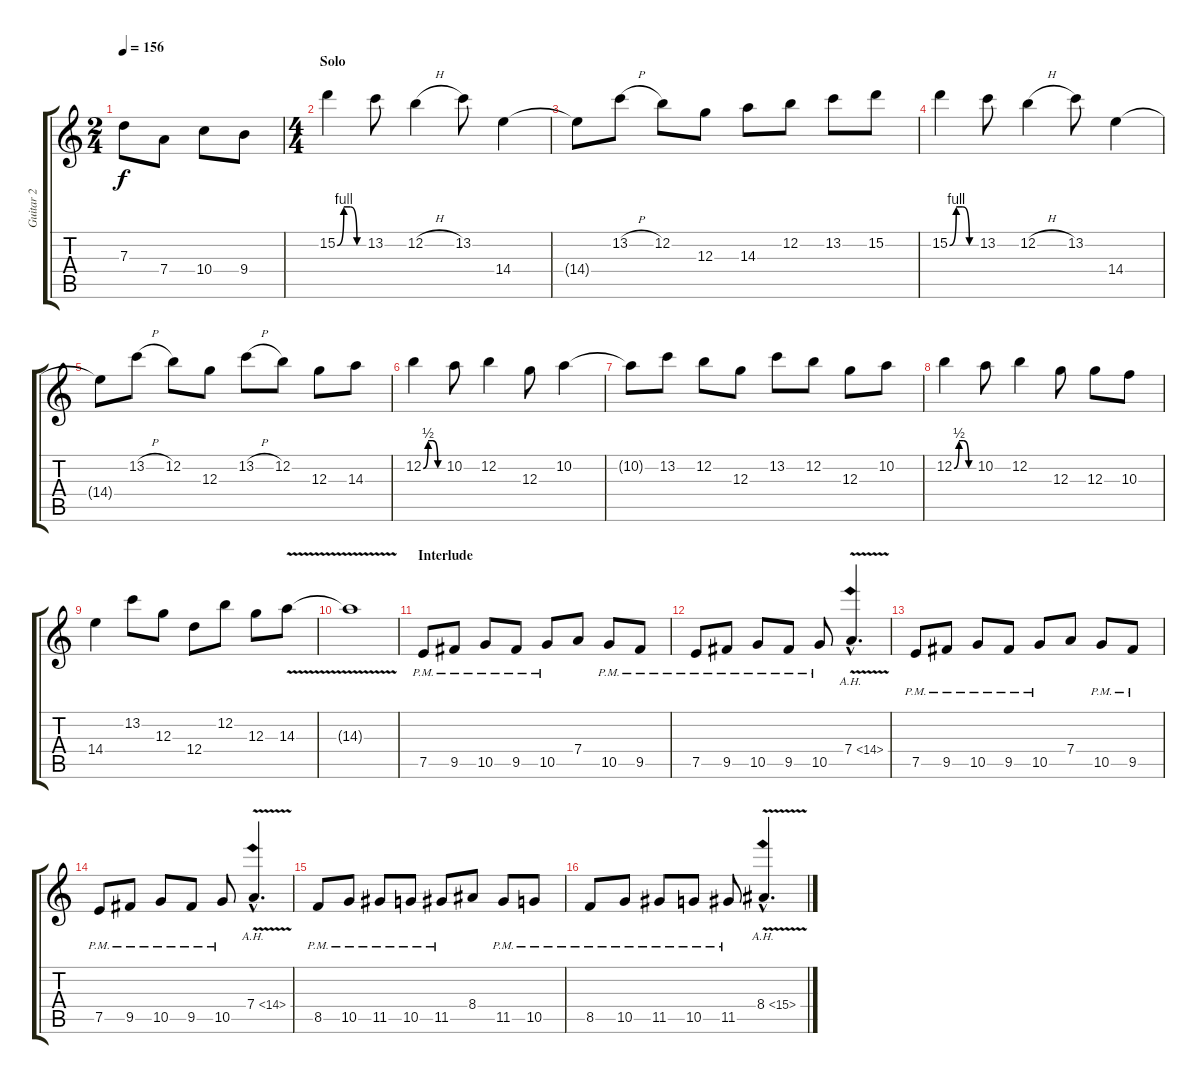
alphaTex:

\track ("Guitar 2" "Guitar 2") {instrument overdrivenguitar}
\staff {score tabs}
\tuning (E4 B3 G3 D3 A2 E2) {hide}
\ts (2 4)
\tempo 156
\clef g2
\ks c
7.3.8{dy f} 7.4.8 10.4.8 9.4.8 |
\ts (4 4)
\section ("" "Solo")
15.2{be (custom 0 0 15 4 30 4 45 0 60 0)}.4 13.2.8 12.2{h}.4 13.2.8 14.4.4 |
14.4{t}.8 13.2{h}.8 12.2.8 12.3.8 14.3.8 12.2.8 13.2.8 15.2.8 |
15.2{be (custom 0 0 15 4 30 4 45 0 60 0)}.4 13.2.8 12.2{h}.4 13.2.8 14.4.4 |
14.4{t}.8 13.2{h}.8 12.2.8 12.3.8 13.2{h}.8 12.2.8 12.3.8 14.3.8 |
12.2{be (custom 0 0 15 2 30 2 45 0 60 0)}.4 10.2.8 12.2.4 12.3.8 10.2.4 |
10.2{t}.8 13.2.8 12.2.8 12.3.8 13.2.8 12.2.8 12.3.8 10.2.8 |
12.2{be (custom 0 0 15 2 30 2 45 0 60 0)}.4 10.2.8 12.2.4 12.3.8 12.3.8 10.3.8 |
14.4.4 13.2.8 12.3.8 12.4.8 12.2.8 12.3.8 14.3{v}.8 |
14.3{t}.1 |
\section ("" "Interlude")
7.5{pm}.8 9.5{pm}.8 10.5{pm}.8 9.5{pm}.8 10.5{pm}.8 7.4.8 10.5{pm}.8 9.5{pm}.8 |
7.5{pm}.8 9.5{pm}.8 10.5{pm}.8 9.5{pm}.8 10.5{pm}.8 7.4{ah 7 v hac}.4{d} |
7.5{pm}.8 9.5{pm}.8 10.5{pm}.8 9.5{pm}.8 10.5{pm}.8 7.4.8 10.5{pm}.8 9.5{pm}.8 |
7.5{pm}.8 9.5{pm}.8 10.5{pm}.8 9.5{pm}.8 10.5{pm}.8 7.4{ah 7 v hac}.4{d} |
8.5{pm}.8 10.5{pm}.8 11.5{pm}.8 10.5{pm}.8 11.5{pm}.8 8.4.8 11.5{pm}.8 10.5{pm}.8 |
8.5{pm}.8 10.5{pm}.8 11.5{pm}.8 10.5{pm}.8 11.5{pm}.8 8.4{ah 7 v hac}.4{d}
